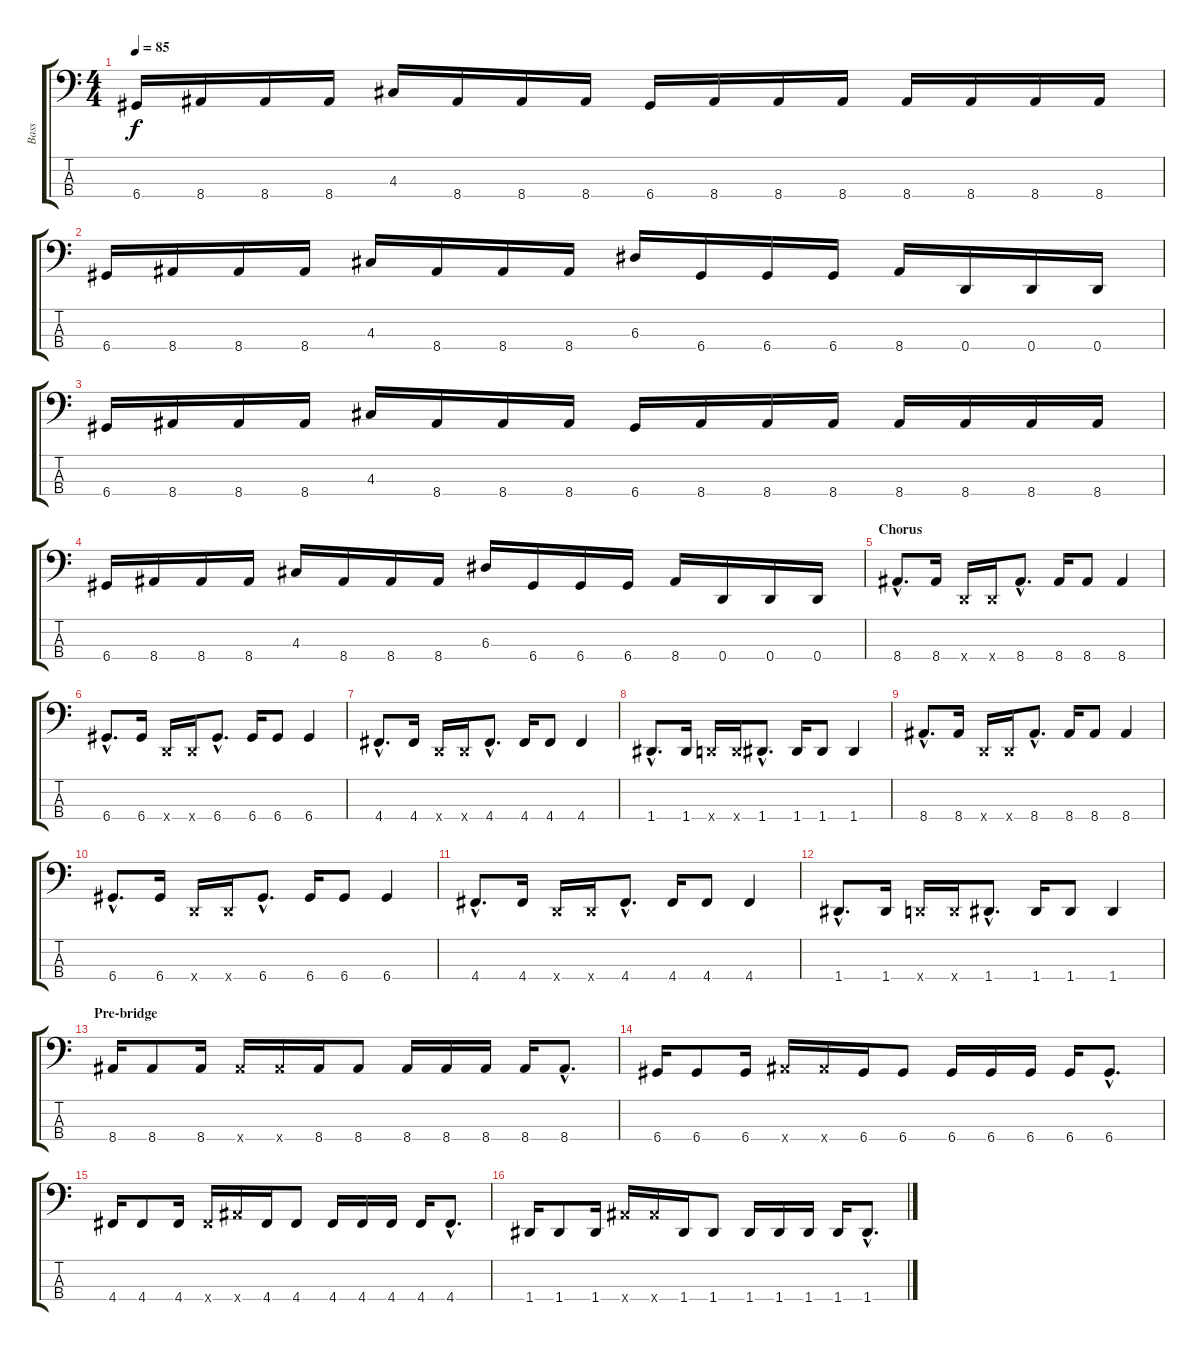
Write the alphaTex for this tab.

\track ("Bass" "Bass") {instrument electricbassfinger}
\staff {score tabs}
\tuning (G2 D2 A1 D1) {hide}
\ts (4 4)
\tempo 85
\clef f4
\ks c
6.4.16{dy f} 8.4.16 8.4.16 8.4.16 4.3.16 8.4.16 8.4.16 8.4.16 6.4.16 8.4.16 8.4.16 8.4.16 8.4.16 8.4.16 8.4.16 8.4.16 |
6.4.16 8.4.16 8.4.16 8.4.16 4.3.16 8.4.16 8.4.16 8.4.16 6.3.16 6.4.16 6.4.16 6.4.16 8.4.16 0.4.16 0.4.16 0.4.16 |
6.4.16 8.4.16 8.4.16 8.4.16 4.3.16 8.4.16 8.4.16 8.4.16 6.4.16 8.4.16 8.4.16 8.4.16 8.4.16 8.4.16 8.4.16 8.4.16 |
6.4.16 8.4.16 8.4.16 8.4.16 4.3.16 8.4.16 8.4.16 8.4.16 6.3.16 6.4.16 6.4.16 6.4.16 8.4.16 0.4.16 0.4.16 0.4.16 |
\section ("" "Chorus")
8.4{hac}.8{d} 8.4.16 0.4{x}.16 0.4{x}.16 8.4{hac}.8{d} 8.4.16 8.4.8 8.4.4 |
6.4{hac}.8{d} 6.4.16 0.4{x}.16 0.4{x}.16 6.4{hac}.8{d} 6.4.16 6.4.8 6.4.4 |
4.4{hac}.8{d} 4.4.16 0.4{x}.16 0.4{x}.16 4.4{hac}.8{d} 4.4.16 4.4.8 4.4.4 |
1.4{hac}.8{d} 1.4.16 0.4{x}.16 0.4{x}.16 1.4{hac}.8{d} 1.4.16 1.4.8 1.4.4 |
8.4{hac}.8{d} 8.4.16 0.4{x}.16 0.4{x}.16 8.4{hac}.8{d} 8.4.16 8.4.8 8.4.4 |
6.4{hac}.8{d} 6.4.16 0.4{x}.16 0.4{x}.16 6.4{hac}.8{d} 6.4.16 6.4.8 6.4.4 |
4.4{hac}.8{d} 4.4.16 0.4{x}.16 0.4{x}.16 4.4{hac}.8{d} 4.4.16 4.4.8 4.4.4 |
1.4{hac}.8{d} 1.4.16 0.4{x}.16 0.4{x}.16 1.4{hac}.8{d} 1.4.16 1.4.8 1.4.4 |
\section ("" "Pre-bridge")
8.4.16 8.4.8 8.4.16 8.4{x}.16 8.4{x}.16 8.4.16 8.4.8 8.4.16 8.4.16 8.4.16 8.4.16 8.4{hac}.8{d} |
6.4.16 6.4.8 6.4.16 8.4{x}.16 8.4{x}.16 6.4.16 6.4.8 6.4.16 6.4.16 6.4.16 6.4.16 6.4{hac}.8{d} |
4.4.16 4.4.8 4.4.16 4.4{x}.16 8.4{x}.16 4.4.16 4.4.8 4.4.16 4.4.16 4.4.16 4.4.16 4.4{hac}.8{d} |
1.4.16 1.4.8 1.4.16 8.4{x}.16 8.4{x}.16 1.4.16 1.4.8 1.4.16 1.4.16 1.4.16 1.4.16 1.4{hac}.8{d}
